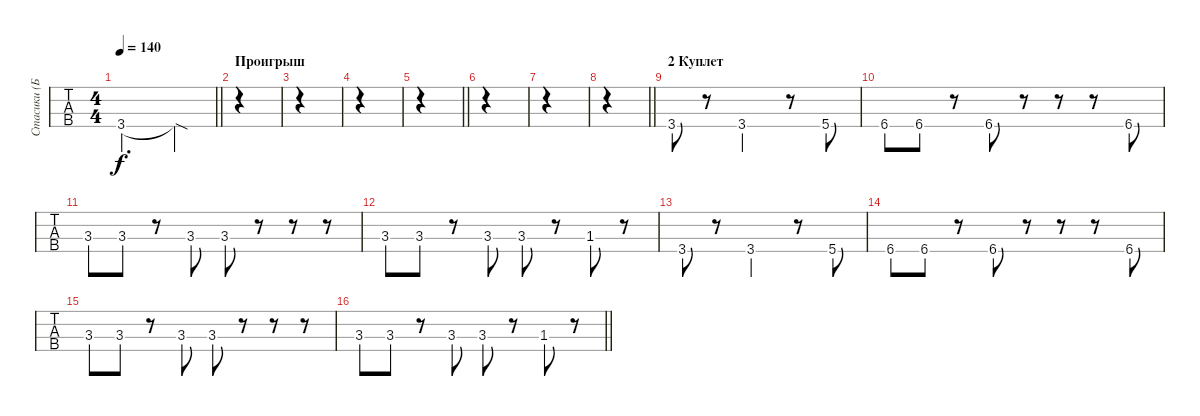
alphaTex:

\track ("Стасики (Бас)" "Стасики (Б") {instrument electricbassfinger}
\staff {tabs}
\tuning (G2 D2 A1 E1) {hide}
\ts (4 4)
\tempo 140
\clef f4
\barLineRight lightlight
\ks c
3.4.2{d dy f} 3.4{sod t}.4 |
\section ("" "Проигрыш")
|
|
|
\barLineRight lightlight
|
|
|
\barLineRight lightlight
|
\section ("" "2 Куплет")
3.4.8 r.8 3.4.2 r.8 5.4.8 |
6.4.8 6.4.8 r.8 6.4.8 r.8 r.8 r.8 6.4.8 |
3.3.8 3.3.8 r.8 3.3.8 3.3.8 r.8 r.8 r.8 |
3.3.8 3.3.8 r.8 3.3.8 3.3.8 r.8 1.3.8 r.8 |
3.4.8 r.8 3.4.2 r.8 5.4.8 |
6.4.8 6.4.8 r.8 6.4.8 r.8 r.8 r.8 6.4.8 |
3.3.8 3.3.8 r.8 3.3.8 3.3.8 r.8 r.8 r.8 |
\barLineRight lightlight
3.3.8 3.3.8 r.8 3.3.8 3.3.8 r.8 1.3.8 r.8
